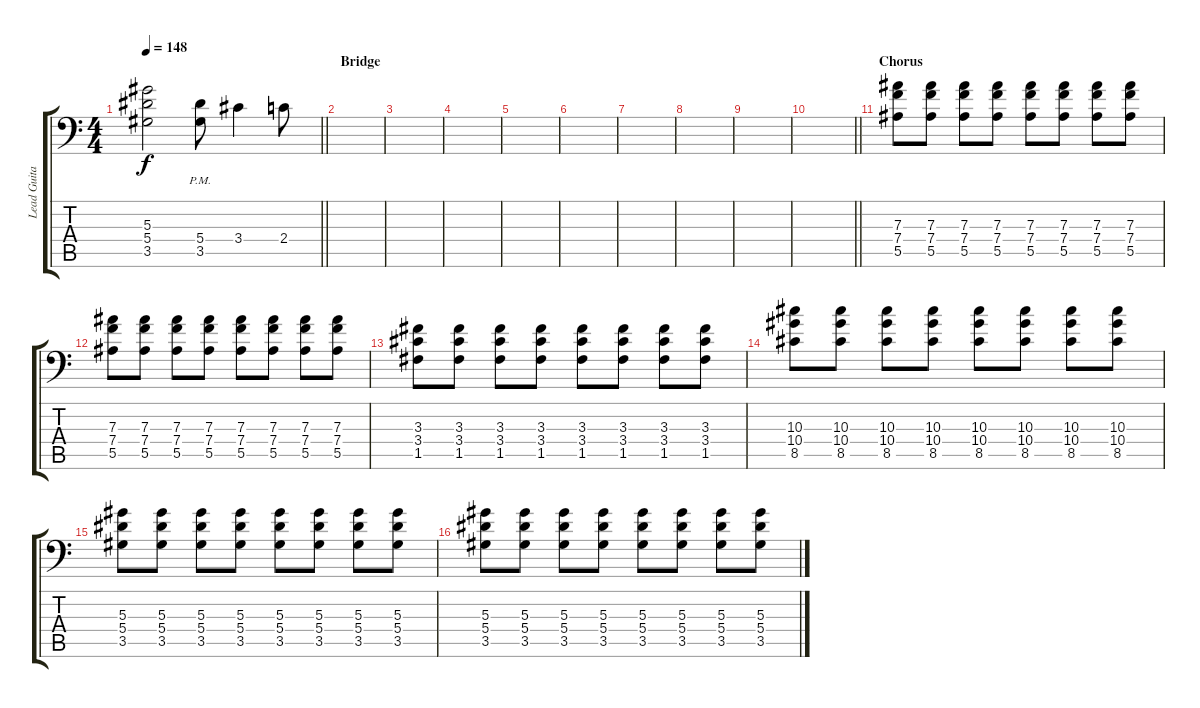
\track ("Lead Guitar" "Lead Guita") {instrument distortionguitar}
\staff {score tabs}
\tuning (C4 G3 Eb3 Bb2 F2 Bb1) {hide}
\ts (4 4)
\tempo 148
\clef f4
\barLineRight lightlight
\ks c
(5.3 5.4 3.5).2{dy f} (5.4{pm} 3.5{pm}).8 3.4.4 2.4.8 |
\section ("" "Bridge")
|
|
|
|
|
|
|
|
\barLineRight lightlight
|
\section ("" "Chorus")
(7.3 7.4 5.5).8 (7.3 7.4 5.5).8 (7.3 7.4 5.5).8 (7.3 7.4 5.5).8 (7.3 7.4 5.5).8 (7.3 7.4 5.5).8 (7.3 7.4 5.5).8 (7.3 7.4 5.5).8 |
(7.3 7.4 5.5).8 (7.3 7.4 5.5).8 (7.3 7.4 5.5).8 (7.3 7.4 5.5).8 (7.3 7.4 5.5).8 (7.3 7.4 5.5).8 (7.3 7.4 5.5).8 (7.3 7.4 5.5).8 |
(3.3 3.4 1.5).8 (3.3 3.4 1.5).8 (3.3 3.4 1.5).8 (3.3 3.4 1.5).8 (3.3 3.4 1.5).8 (3.3 3.4 1.5).8 (3.3 3.4 1.5).8 (3.3 3.4 1.5).8 |
(10.3 10.4 8.5).8 (10.3 10.4 8.5).8 (10.3 10.4 8.5).8 (10.3 10.4 8.5).8 (10.3 10.4 8.5).8 (10.3 10.4 8.5).8 (10.3 10.4 8.5).8 (10.3 10.4 8.5).8 |
(5.3 5.4 3.5).8 (5.3 5.4 3.5).8 (5.3 5.4 3.5).8 (5.3 5.4 3.5).8 (5.3 5.4 3.5).8 (5.3 5.4 3.5).8 (5.3 5.4 3.5).8 (5.3 5.4 3.5).8 |
(5.3 5.4 3.5).8 (5.3 5.4 3.5).8 (5.3 5.4 3.5).8 (5.3 5.4 3.5).8 (5.3 5.4 3.5).8 (5.3 5.4 3.5).8 (5.3 5.4 3.5).8 (5.3 5.4 3.5).8
